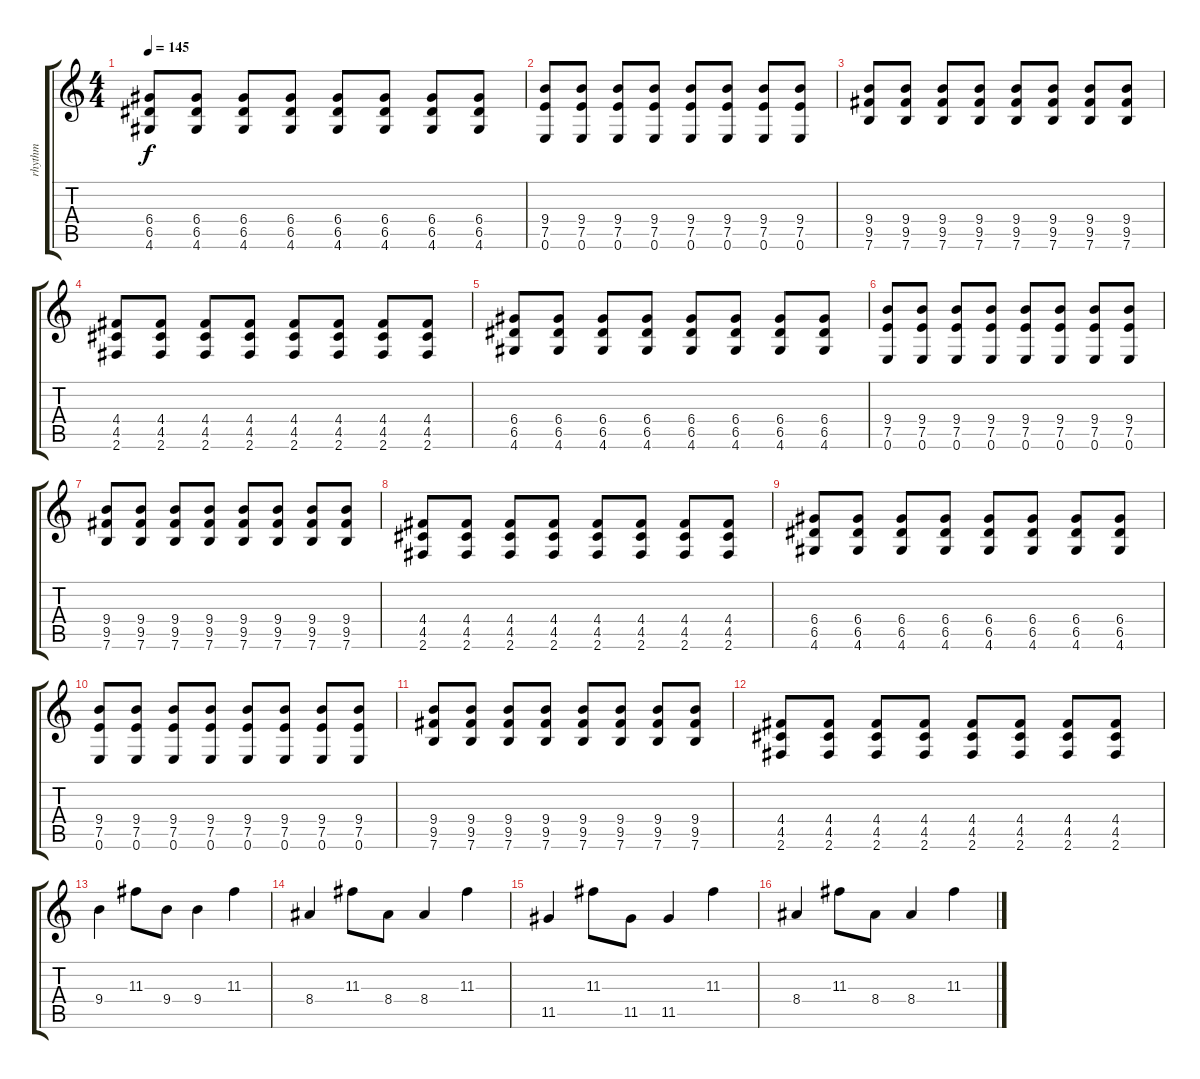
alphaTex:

\track ("rhythm" "rhythm") {instrument electricguitarclean}
\staff {score tabs}
\tuning (E4 B3 G3 D3 A2 E2) {hide}
\ts (4 4)
\tempo 145
\clef g2
\ks c
(6.4 6.5 4.6).8{dy f} (6.4 6.5 4.6).8 (6.4 6.5 4.6).8 (6.4 6.5 4.6).8 (6.4 6.5 4.6).8 (6.4 6.5 4.6).8 (6.4 6.5 4.6).8 (6.4 6.5 4.6).8 |
(9.4 7.5 0.6).8 (9.4 7.5 0.6).8 (9.4 7.5 0.6).8 (9.4 7.5 0.6).8 (9.4 7.5 0.6).8 (9.4 7.5 0.6).8 (9.4 7.5 0.6).8 (9.4 7.5 0.6).8 |
(9.4 9.5 7.6).8 (9.4 9.5 7.6).8 (9.4 9.5 7.6).8 (9.4 9.5 7.6).8 (9.4 9.5 7.6).8 (9.4 9.5 7.6).8 (9.4 9.5 7.6).8 (9.4 9.5 7.6).8 |
(4.4 4.5 2.6).8 (4.4 4.5 2.6).8 (4.4 4.5 2.6).8 (4.4 4.5 2.6).8 (4.4 4.5 2.6).8 (4.4 4.5 2.6).8 (4.4 4.5 2.6).8 (4.4 4.5 2.6).8 |
(6.4 6.5 4.6).8 (6.4 6.5 4.6).8 (6.4 6.5 4.6).8 (6.4 6.5 4.6).8 (6.4 6.5 4.6).8 (6.4 6.5 4.6).8 (6.4 6.5 4.6).8 (6.4 6.5 4.6).8 |
(9.4 7.5 0.6).8 (9.4 7.5 0.6).8 (9.4 7.5 0.6).8 (9.4 7.5 0.6).8 (9.4 7.5 0.6).8 (9.4 7.5 0.6).8 (9.4 7.5 0.6).8 (9.4 7.5 0.6).8 |
(9.4 9.5 7.6).8 (9.4 9.5 7.6).8 (9.4 9.5 7.6).8 (9.4 9.5 7.6).8 (9.4 9.5 7.6).8 (9.4 9.5 7.6).8 (9.4 9.5 7.6).8 (9.4 9.5 7.6).8 |
(4.4 4.5 2.6).8 (4.4 4.5 2.6).8 (4.4 4.5 2.6).8 (4.4 4.5 2.6).8 (4.4 4.5 2.6).8 (4.4 4.5 2.6).8 (4.4 4.5 2.6).8 (4.4 4.5 2.6).8 |
(6.4 6.5 4.6).8 (6.4 6.5 4.6).8 (6.4 6.5 4.6).8 (6.4 6.5 4.6).8 (6.4 6.5 4.6).8 (6.4 6.5 4.6).8 (6.4 6.5 4.6).8 (6.4 6.5 4.6).8 |
(9.4 7.5 0.6).8 (9.4 7.5 0.6).8 (9.4 7.5 0.6).8 (9.4 7.5 0.6).8 (9.4 7.5 0.6).8 (9.4 7.5 0.6).8 (9.4 7.5 0.6).8 (9.4 7.5 0.6).8 |
(9.4 9.5 7.6).8 (9.4 9.5 7.6).8 (9.4 9.5 7.6).8 (9.4 9.5 7.6).8 (9.4 9.5 7.6).8 (9.4 9.5 7.6).8 (9.4 9.5 7.6).8 (9.4 9.5 7.6).8 |
(4.4 4.5 2.6).8 (4.4 4.5 2.6).8 (4.4 4.5 2.6).8 (4.4 4.5 2.6).8 (4.4 4.5 2.6).8 (4.4 4.5 2.6).8 (4.4 4.5 2.6).8 (4.4 4.5 2.6).8 |
9.4.4 11.3.8 9.4.8 9.4.4 11.3.4 |
8.4.4 11.3.8 8.4.8 8.4.4 11.3.4 |
11.5.4 11.3.8 11.5.8 11.5.4 11.3.4 |
8.4.4 11.3.8 8.4.8 8.4.4 11.3.4
